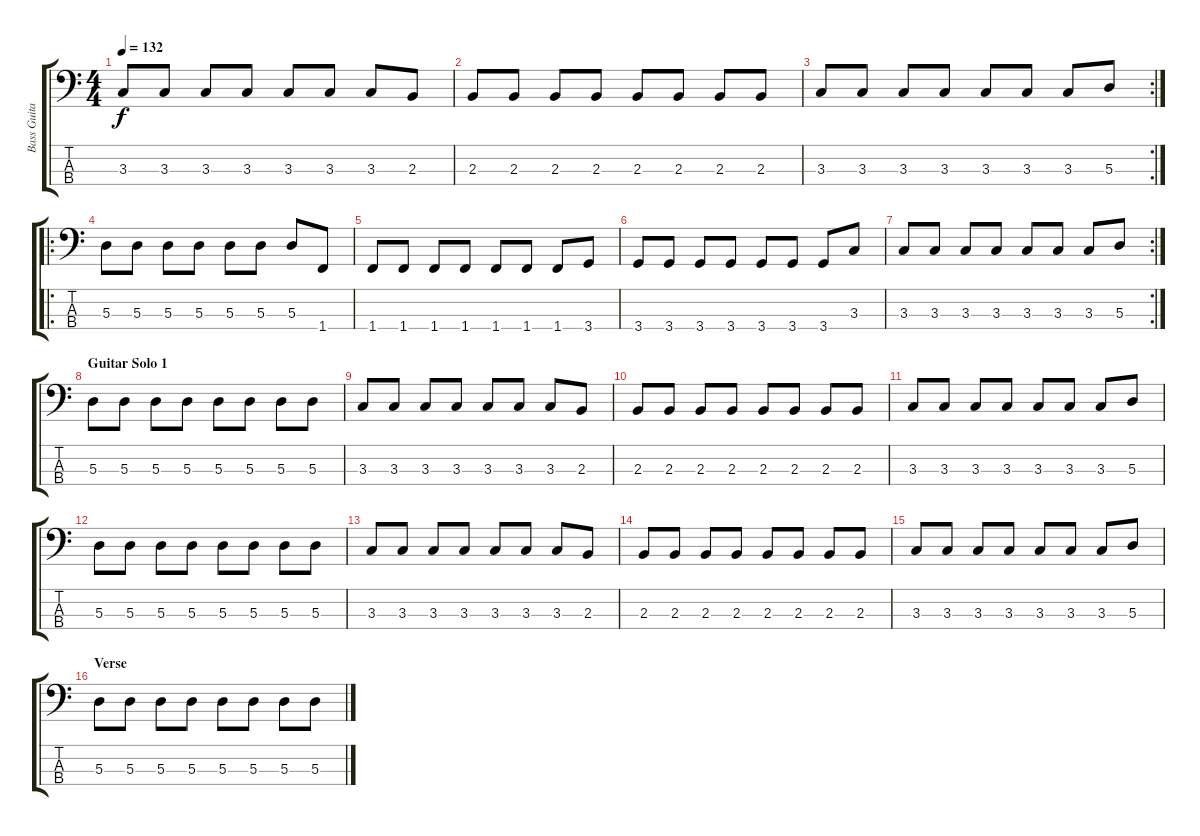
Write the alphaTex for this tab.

\track ("Bass Guitar" "Bass Guita") {instrument electricbasspick}
\staff {score tabs}
\tuning (G2 D2 A1 E1) {hide}
\ts (4 4)
\tempo 132
\clef f4
\ks c
3.3.8{dy f} 3.3.8 3.3.8 3.3.8 3.3.8 3.3.8 3.3.8 2.3.8 |
2.3.8 2.3.8 2.3.8 2.3.8 2.3.8 2.3.8 2.3.8 2.3.8 |
\rc 2
3.3.8 3.3.8 3.3.8 3.3.8 3.3.8 3.3.8 3.3.8 5.3.8 |
\ro
5.3.8 5.3.8 5.3.8 5.3.8 5.3.8 5.3.8 5.3.8 1.4.8 |
1.4.8 1.4.8 1.4.8 1.4.8 1.4.8 1.4.8 1.4.8 3.4.8 |
3.4.8 3.4.8 3.4.8 3.4.8 3.4.8 3.4.8 3.4.8 3.3.8 |
\rc 2
3.3.8 3.3.8 3.3.8 3.3.8 3.3.8 3.3.8 3.3.8 5.3.8 |
\section ("" "Guitar Solo 1")
5.3.8 5.3.8 5.3.8 5.3.8 5.3.8 5.3.8 5.3.8 5.3.8 |
3.3.8 3.3.8 3.3.8 3.3.8 3.3.8 3.3.8 3.3.8 2.3.8 |
2.3.8 2.3.8 2.3.8 2.3.8 2.3.8 2.3.8 2.3.8 2.3.8 |
3.3.8 3.3.8 3.3.8 3.3.8 3.3.8 3.3.8 3.3.8 5.3.8 |
5.3.8 5.3.8 5.3.8 5.3.8 5.3.8 5.3.8 5.3.8 5.3.8 |
3.3.8 3.3.8 3.3.8 3.3.8 3.3.8 3.3.8 3.3.8 2.3.8 |
2.3.8 2.3.8 2.3.8 2.3.8 2.3.8 2.3.8 2.3.8 2.3.8 |
3.3.8 3.3.8 3.3.8 3.3.8 3.3.8 3.3.8 3.3.8 5.3.8 |
\section ("" "Verse")
5.3.8 5.3.8 5.3.8 5.3.8 5.3.8 5.3.8 5.3.8 5.3.8
